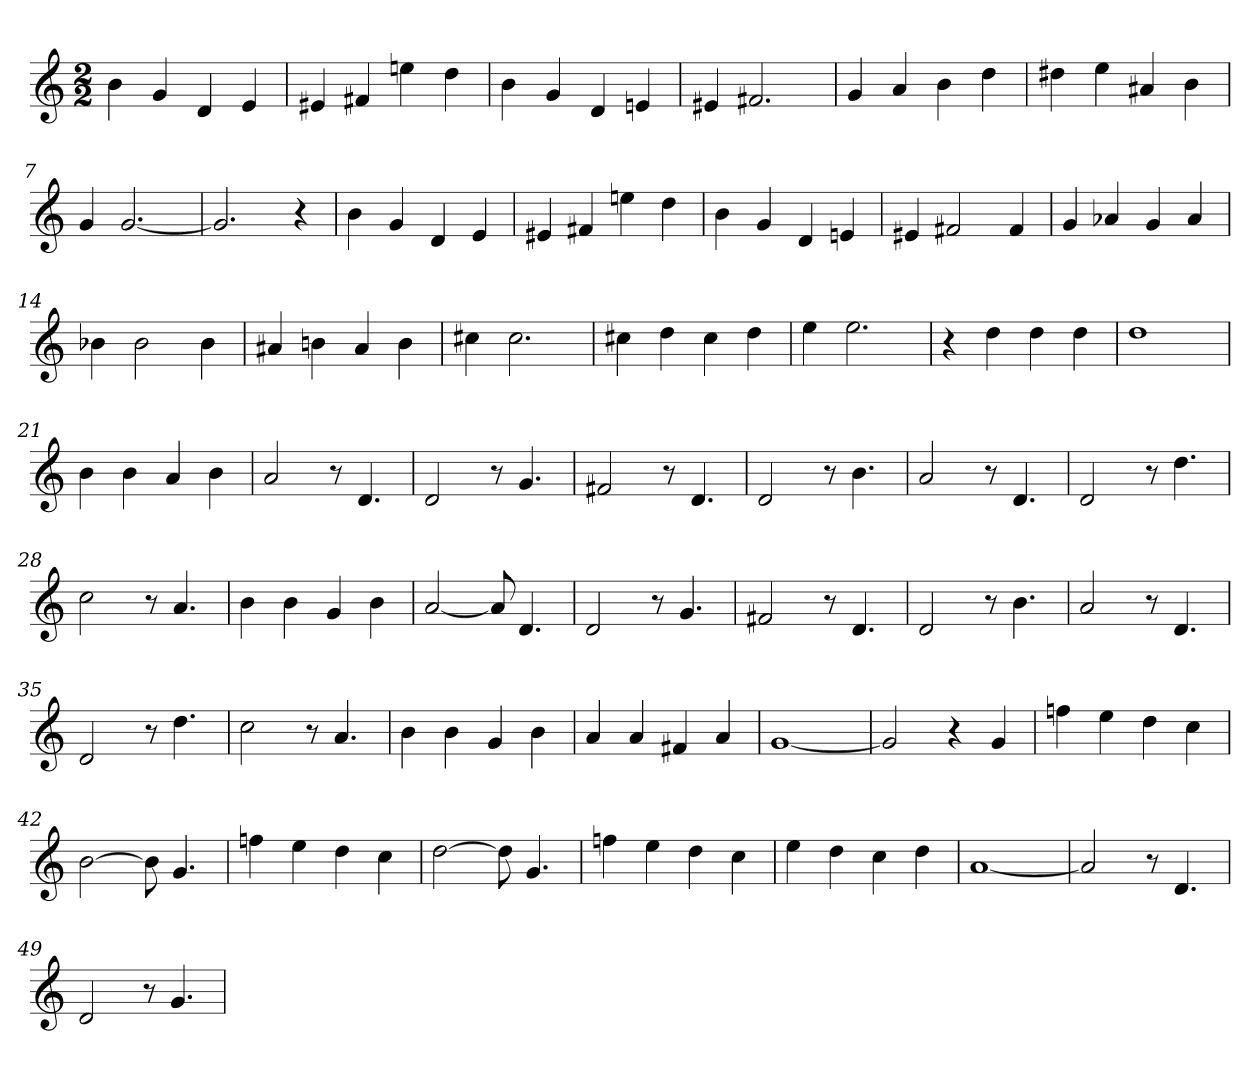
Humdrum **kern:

**kern
*part1
*staff1
*M2/2
=1
4b
4g
4d
4e
=2
4e#X
4f#X
4een
4dd
=3
4b
4g
4d
4en
=4
4e#X
2.f#X
=5
4g
4a
4b
4dd
=6
4dd#X
4ee
4a#X
4b
=7
4g
[2.g
=8
2.g]
4r
=9
4b
4g
4d
4e
=10
4e#X
4f#X
4een
4dd
=11
4b
4g
4d
4en
=12
4e#X
2f#X
4f#
=13
4g
4a-X
4g
4a-
=14
4b-X
2b-
4b-
=15
4a#X
4bn
4a#
4b
=16
4cc#X
2.cc#
=17
4cc#X
4dd
4cc#
4dd
=18
4ee
2.ee
=19
4r
4dd
4dd
4dd
=20
1dd
=21
4b
4b
4a
4b
=22
2a
8r
4.d
=23
2d
8r
4.g
=24
2f#X
8r
4.d
=25
2d
8r
4.b
=26
2a
8r
4.d
=27
2d
8r
4.dd
=28
2cc
8r
4.a
=29
4b
4b
4g
4b
=30
[2a
8a]
4.d
=31
2d
8r
4.g
=32
2f#X
8r
4.d
=33
2d
8r
4.b
=34
2a
8r
4.d
=35
2d
8r
4.dd
=36
2cc
8r
4.a
=37
4b
4b
4g
4b
=38
4a
4a
4f#X
4a
=39
[1g
=40
2g]
4r
4g
=41
4ffn
4ee
4dd
4cc
=42
[2b
8b]
4.g
=43
4ffn
4ee
4dd
4cc
=44
[2dd
8dd]
4.g
=45
4ffn
4ee
4dd
4cc
=46
4ee
4dd
4cc
4dd
=47
[1a
=48
2a]
8r
4.d
=49
2d
8r
4.g
=
*-
